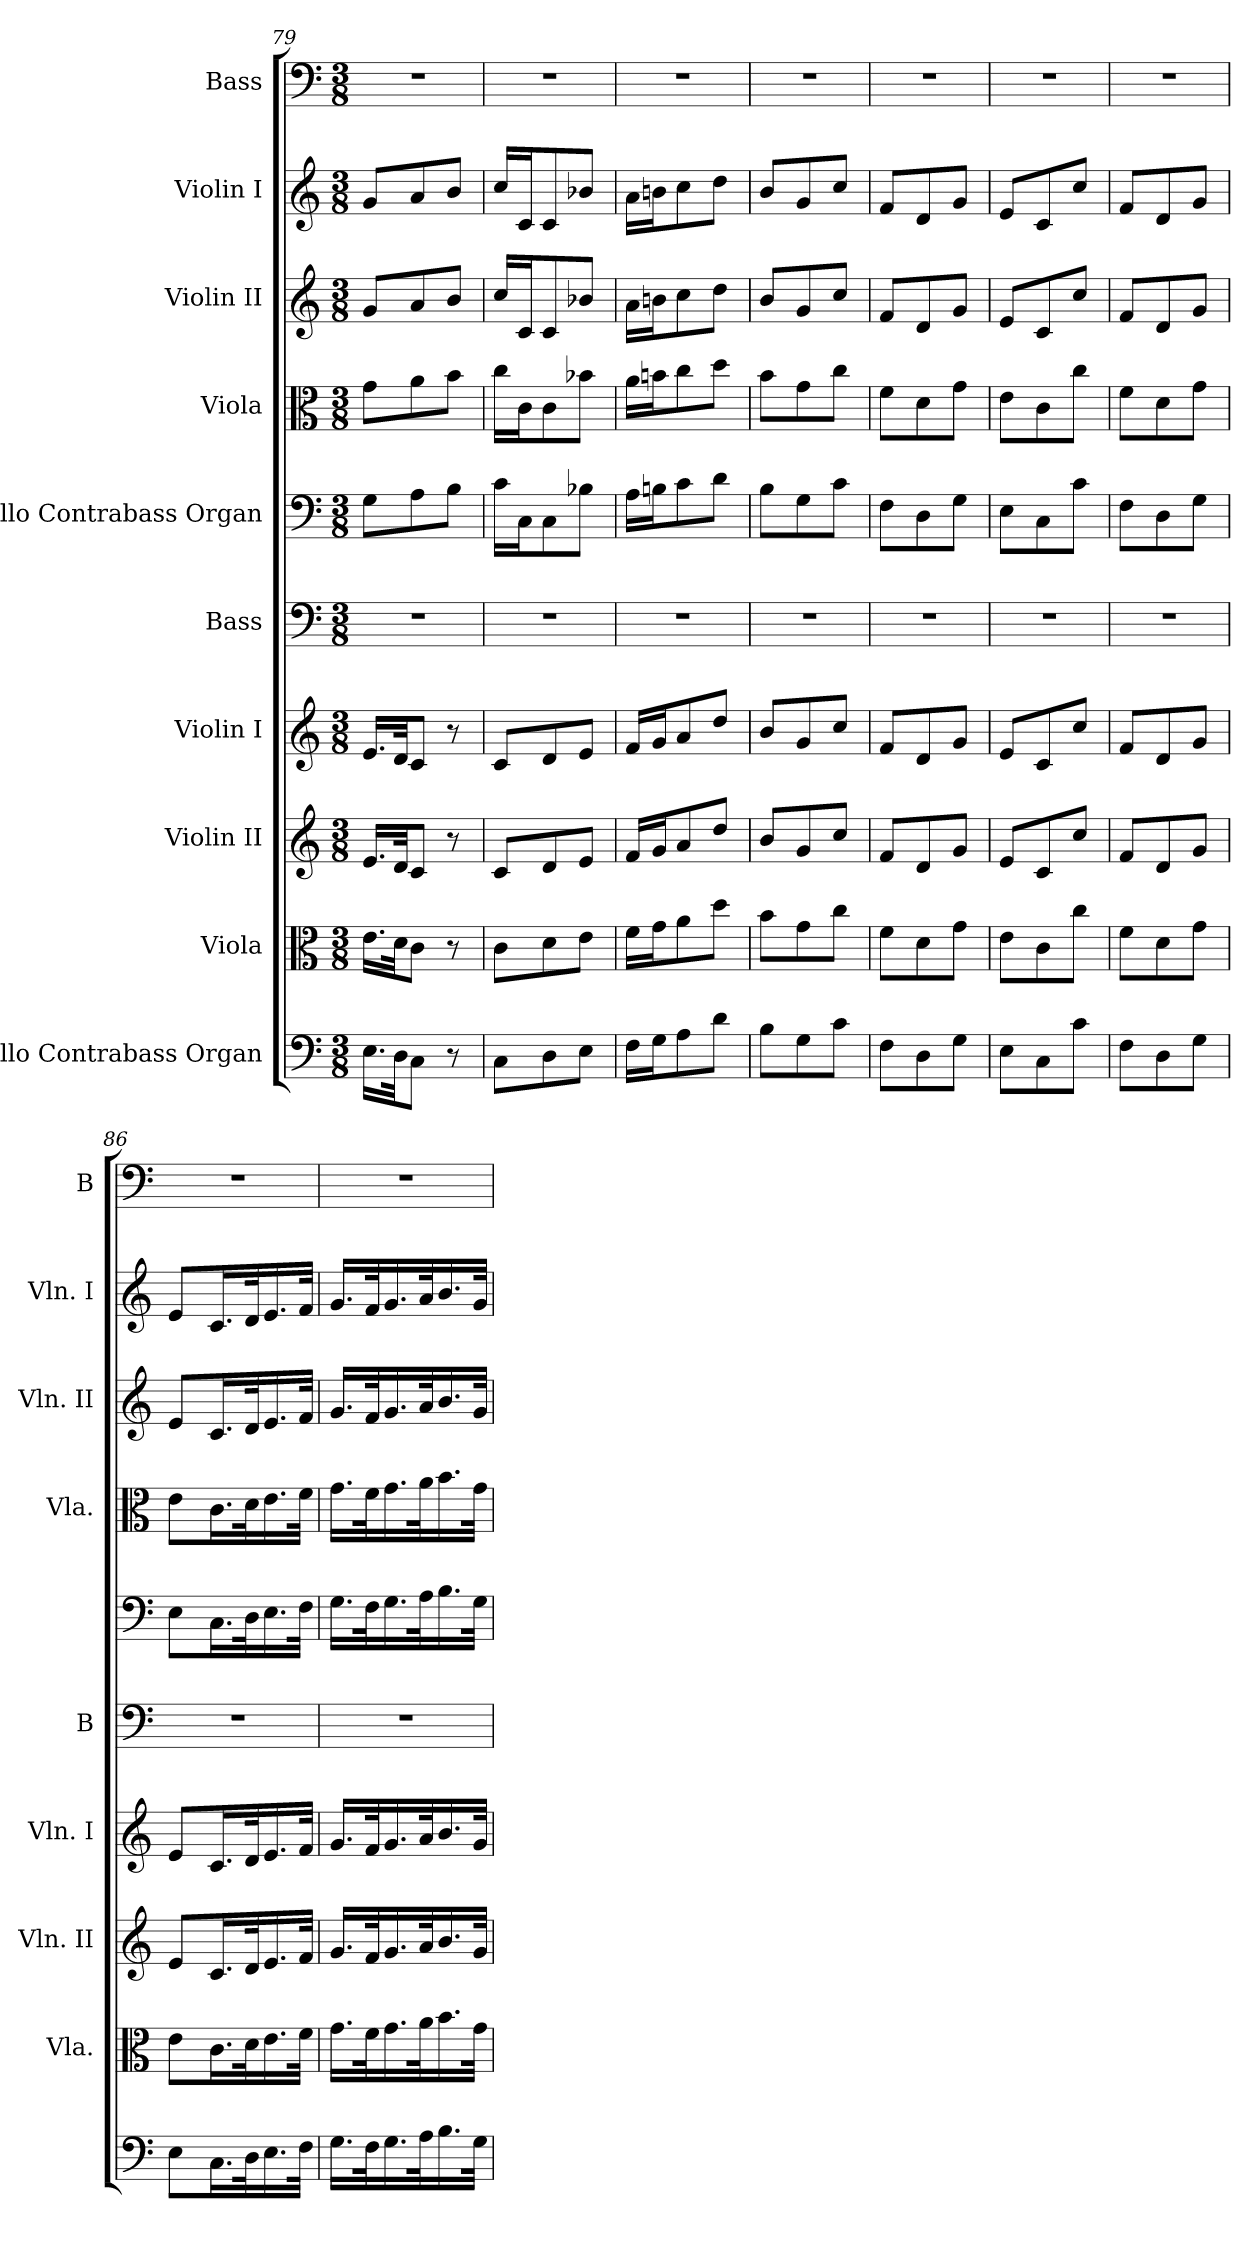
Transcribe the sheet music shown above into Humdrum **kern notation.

**kern	**kern	**kern	**kern	**kern	**kern	**kern	**kern	**kern	**kern
*part10	*part9	*part8	*part7	*part6	*part5	*part4	*part3	*part2	*part1
*staff10	*staff9	*staff8	*staff7	*staff6	*staff5	*staff4	*staff3	*staff2	*staff1
*I"Cello Contrabass Organ	*I"Viola	*I"Violin II	*I"Violin I	*I"Bass	*I"Cello Contrabass Organ	*I"Viola	*I"Violin II	*I"Violin I	*I"Bass
*	*I'Vla.	*I'Vln. II	*I'Vln. I	*I'B	*	*I'Vla.	*I'Vln. II	*I'Vln. I	*I'B
!!LO:PB:g=z
*clefF4	*clefC3	*clefG2	*clefG2	*clefF4	*clefF4	*clefC3	*clefG2	*clefG2	*clefF4
*k[]	*k[]	*k[]	*k[]	*k[]	*k[]	*k[]	*k[]	*k[]	*k[]
*C:	*C:	*C:	*C:	*C:	*C:	*C:	*C:	*C:	*C:
*M3/8	*M3/8	*M3/8	*M3/8	*M3/8	*M3/8	*M3/8	*M3/8	*M3/8	*M3/8
=79	=79	=79	=79	=79	=79	=79	=79	=79	=79
16.E\LL	16.e\LL	16.e/LL	16.e/LL	4.r	8G\L	8g\L	8g/L	8g/L	4.r
32D\Jk	32d\Jk	32d/Jk	32d/Jk	.	.	.	.	.	.
8C\J	8c\J	8c/J	8c/J	.	8A\	8a\	8a/	8a/	.
8r	8r	8r	8r	.	8B\J	8b\J	8b/J	8b/J	.
=80	=80	=80	=80	=80	=80	=80	=80	=80	=80
8C\L	8c\L	8c/L	8c/L	4.r	16c\LL	16cc\LL	16cc/LL	16cc/LL	4.r
.	.	.	.	.	16C\J	16c\J	16c/J	16c/J	.
8D\	8d\	8d/	8d/	.	8C\	8c\	8c/	8c/	.
8E\J	8e\J	8e/J	8e/J	.	8B-X\J	8b-X\J	8b-X/J	8b-X/J	.
=81	=81	=81	=81	=81	=81	=81	=81	=81	=81
16F\LL	16f\LL	16f/LL	16f/LL	4.r	16A\LL	16a\LL	16a\LL	16a\LL	4.r
16G\J	16g\J	16g/J	16g/J	.	16Bni\J	16bni\J	16bni\J	16bni\J	.
8A\	8a\	8a/	8a/	.	8c\	8cc\	8cc\	8cc\	.
8d\J	8dd\J	8dd/J	8dd/J	.	8d\J	8dd\J	8dd\J	8dd\J	.
=82	=82	=82	=82	=82	=82	=82	=82	=82	=82
8B\L	8b\L	8b/L	8b/L	4.r	8B\L	8b\L	8b/L	8b/L	4.r
8G\	8g\	8g/	8g/	.	8G\	8g\	8g/	8g/	.
8c\J	8cc\J	8cc/J	8cc/J	.	8c\J	8cc\J	8cc/J	8cc/J	.
=83	=83	=83	=83	=83	=83	=83	=83	=83	=83
8F\L	8f\L	8f/L	8f/L	4.r	8F\L	8f\L	8f/L	8f/L	4.r
8D\	8d\	8d/	8d/	.	8D\	8d\	8d/	8d/	.
8G\J	8g\J	8g/J	8g/J	.	8G\J	8g\J	8g/J	8g/J	.
=84	=84	=84	=84	=84	=84	=84	=84	=84	=84
8E\L	8e\L	8e/L	8e/L	4.r	8E\L	8e\L	8e/L	8e/L	4.r
8C\	8c\	8c/	8c/	.	8C\	8c\	8c/	8c/	.
8c\J	8cc\J	8cc/J	8cc/J	.	8c\J	8cc\J	8cc/J	8cc/J	.
=85	=85	=85	=85	=85	=85	=85	=85	=85	=85
8F\L	8f\L	8f/L	8f/L	4.r	8F\L	8f\L	8f/L	8f/L	4.r
8D\	8d\	8d/	8d/	.	8D\	8d\	8d/	8d/	.
8G\J	8g\J	8g/J	8g/J	.	8G\J	8g\J	8g/J	8g/J	.
=86	=86	=86	=86	=86	=86	=86	=86	=86	=86
8E\L	8e\L	8e/L	8e/L	4.r	8E\L	8e\L	8e/L	8e/L	4.r
16.C\L	16.c\L	16.c/L	16.c/L	.	16.C\L	16.c\L	16.c/L	16.c/L	.
32D\k	32d\k	32d/k	32d/k	.	32D\k	32d\k	32d/k	32d/k	.
16.E\	16.e\	16.e/	16.e/	.	16.E\	16.e\	16.e/	16.e/	.
32F\JJk	32f\JJk	32f/JJk	32f/JJk	.	32F\JJk	32f\JJk	32f/JJk	32f/JJk	.
=87	=87	=87	=87	=87	=87	=87	=87	=87	=87
16.G\LL	16.g\LL	16.g/LL	16.g/LL	4.r	16.G\LL	16.g\LL	16.g/LL	16.g/LL	4.r
32F\k	32f\k	32f/k	32f/k	.	32F\k	32f\k	32f/k	32f/k	.
16.G\	16.g\	16.g/	16.g/	.	16.G\	16.g\	16.g/	16.g/	.
32A\k	32a\k	32a/k	32a/k	.	32A\k	32a\k	32a/k	32a/k	.
16.B\	16.b\	16.b/	16.b/	.	16.B\	16.b\	16.b/	16.b/	.
32G\JJk	32g\JJk	32g/JJk	32g/JJk	.	32G\JJk	32g\JJk	32g/JJk	32g/JJk	.
=	=	=	=	=	=	=	=	=	=
*-	*-	*-	*-	*-	*-	*-	*-	*-	*-
